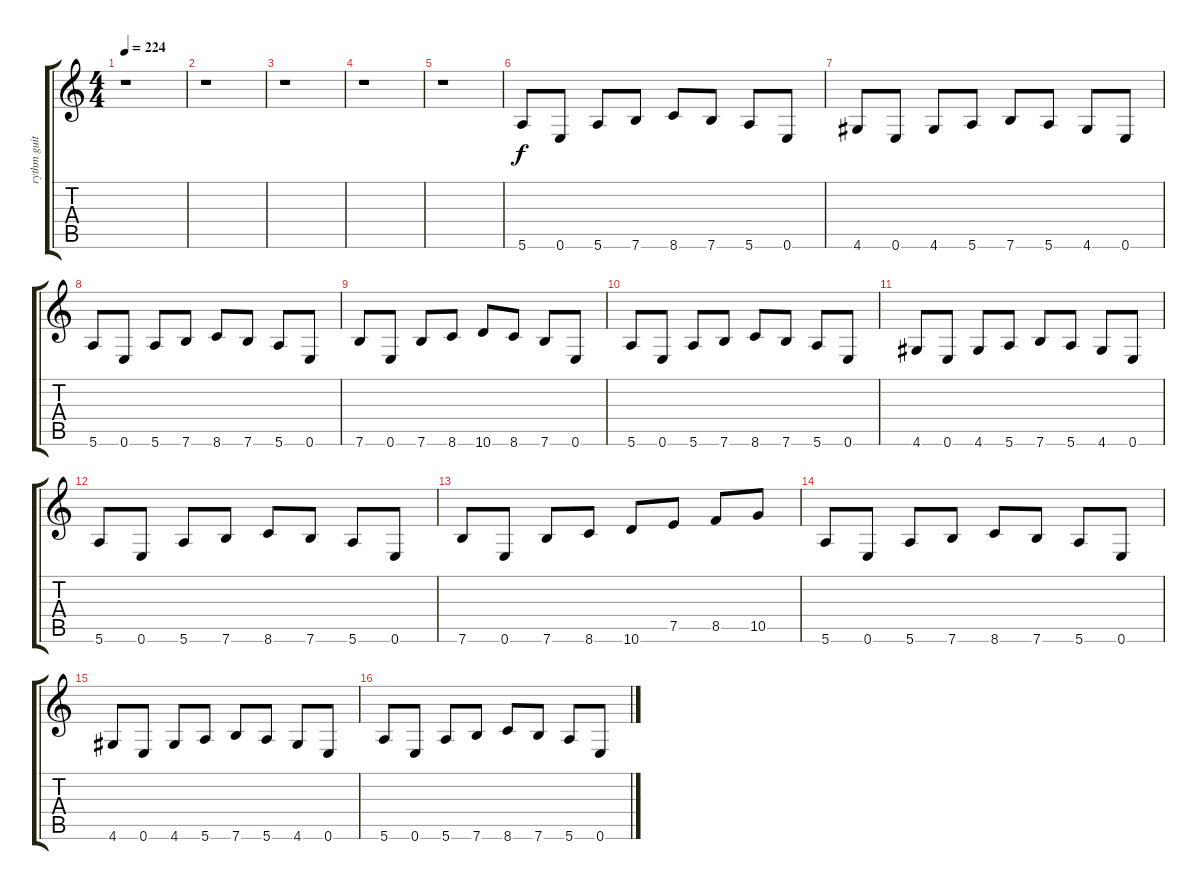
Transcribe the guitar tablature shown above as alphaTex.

\track ("rythm guitar" "rythm guit") {instrument acousticguitarsteel}
\staff {score tabs}
\tuning (E4 B3 G3 D3 A2 E2) {hide}
\ts (4 4)
\tempo 224
\clef g2
\ks c
r.1{dy f} |
r.1 |
r.1 |
r.1 |
r.1 |
5.6.8 0.6.8 5.6.8 7.6.8 8.6.8 7.6.8 5.6.8 0.6.8 |
4.6.8 0.6.8 4.6.8 5.6.8 7.6.8 5.6.8 4.6.8 0.6.8 |
5.6.8 0.6.8 5.6.8 7.6.8 8.6.8 7.6.8 5.6.8 0.6.8 |
7.6.8 0.6.8 7.6.8 8.6.8 10.6.8 8.6.8 7.6.8 0.6.8 |
5.6.8 0.6.8 5.6.8 7.6.8 8.6.8 7.6.8 5.6.8 0.6.8 |
4.6.8 0.6.8 4.6.8 5.6.8 7.6.8 5.6.8 4.6.8 0.6.8 |
5.6.8 0.6.8 5.6.8 7.6.8 8.6.8 7.6.8 5.6.8 0.6.8 |
7.6.8 0.6.8 7.6.8 8.6.8 10.6.8 7.5.8 8.5.8 10.5.8 |
5.6.8 0.6.8 5.6.8 7.6.8 8.6.8 7.6.8 5.6.8 0.6.8 |
4.6.8 0.6.8 4.6.8 5.6.8 7.6.8 5.6.8 4.6.8 0.6.8 |
5.6.8 0.6.8 5.6.8 7.6.8 8.6.8 7.6.8 5.6.8 0.6.8
